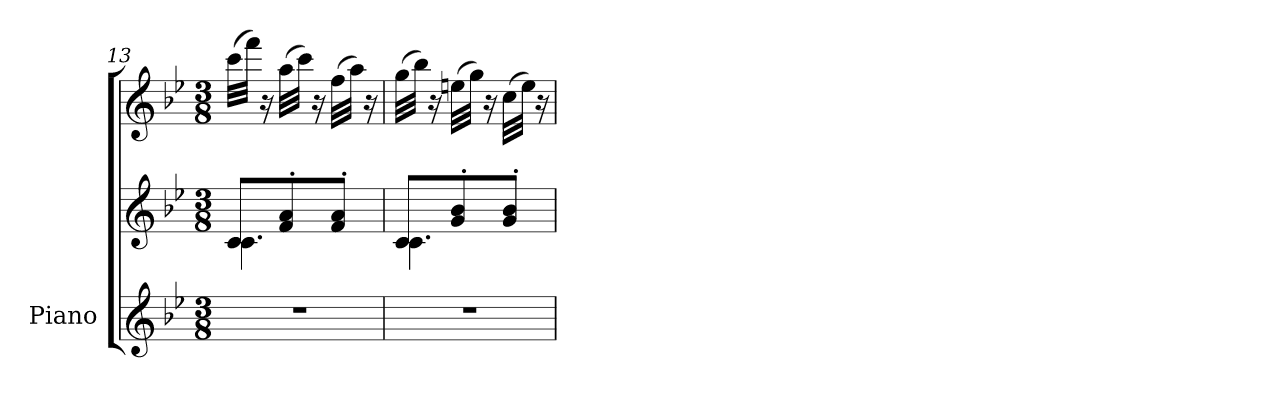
**kern	**kern	**kern
*part1	*part1	*part1
*staff3	*staff2	*staff1
*I"Piano	*	*
*I'Pno	*	*
*clefG2	*clefG2	*clefG2
*k[b-e-]	*k[b-e-]	*k[b-e-]
*M3/8	*M3/8	*M3/8
=13	=13	=13
*	*^	*
!	!	!LO:N:head=solid	!
4.r	8c/L	4.c\	(>32ccc\LLL
.	.	.	32fff\JJJ)
.	.	.	16r
.	8f/'< 8a/'<	.	(>32aa\LLL
.	.	.	32ccc\JJJ)
.	.	.	16r
.	8f/'< 8a/'<J	.	(>32ff\LLL
.	.	.	32aa\JJJ)
.	.	.	16r
=14	=14	=14	=14
!	!	!LO:N:head=solid	!
4.r	8c/L	4.c\	(>32gg\LLL
.	.	.	32bb-\JJJ)
.	.	.	16r
.	8g/'< 8b-/'<	.	(>32een\LLL
.	.	.	32gg\JJJ)
.	.	.	16r
.	8g/'< 8b-/'<J	.	(>32cc\LLL
.	.	.	32ee\JJJ)
.	.	.	16r
*	*v	*v	*
=	=	=
*-	*-	*-
